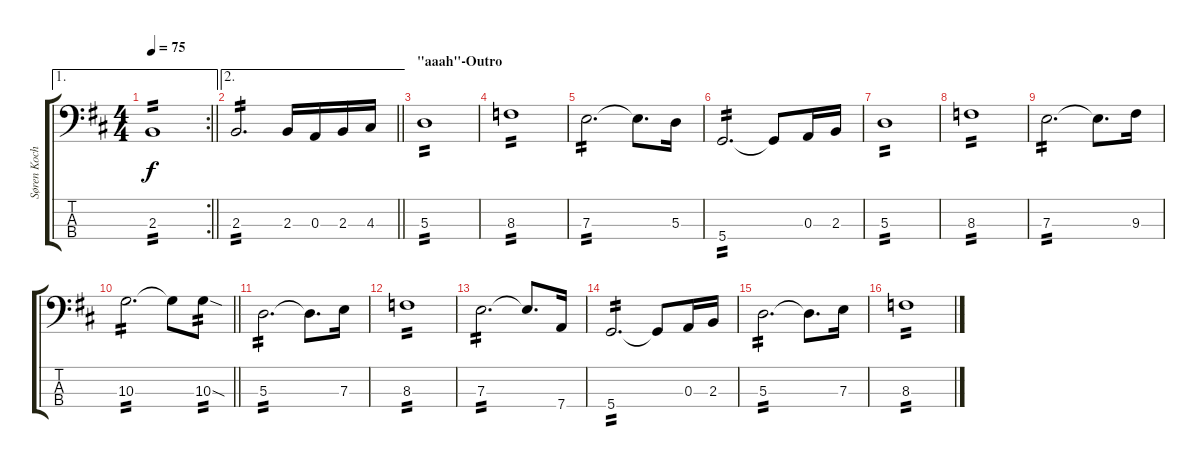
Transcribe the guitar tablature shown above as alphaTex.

\track ("Søren Koch" "Søren Koch") {instrument electricbasspick}
\staff {score tabs}
\tuning (G2 D2 A1 D1) {hide}
\ae 1
\rc 2
\ts (4 4)
\tempo 75
\clef f4
\barLineRight lightlight
\ks d
2.3.1{tp 2 dy f} |
\ae 2
\barLineRight lightlight
2.3.2{d tp 2} 2.3.16 0.3.16 2.3.16 4.3.16 |
\section ("" "\"aaah\"-Outro")
5.3.1{tp 2} |
8.3.1{tp 2} |
7.3.2{d tp 2} 7.3{t}.8{d} 5.3.16 |
5.4.2{d tp 2} 5.4{t}.8 0.3.16 2.3.16 |
5.3.1{tp 2} |
8.3.1{tp 2} |
7.3.2{d tp 2} 7.3{t}.8{d} 9.3.16 |
\barLineRight lightlight
10.3.2{d tp 2} 10.3{t}.8 10.3{sod}.8{tp 2} |
5.3.2{d tp 2} 5.3{t}.8{d} 7.3.16 |
8.3.1{tp 2} |
7.3.2{d tp 2} 7.3{t}.8{d} 7.4.16 |
5.4.2{d tp 2} 5.4{t}.8 0.3.16 2.3.16 |
5.3.2{d tp 2} 5.3{t}.8{d} 7.3.16 |
8.3.1{tp 2}
